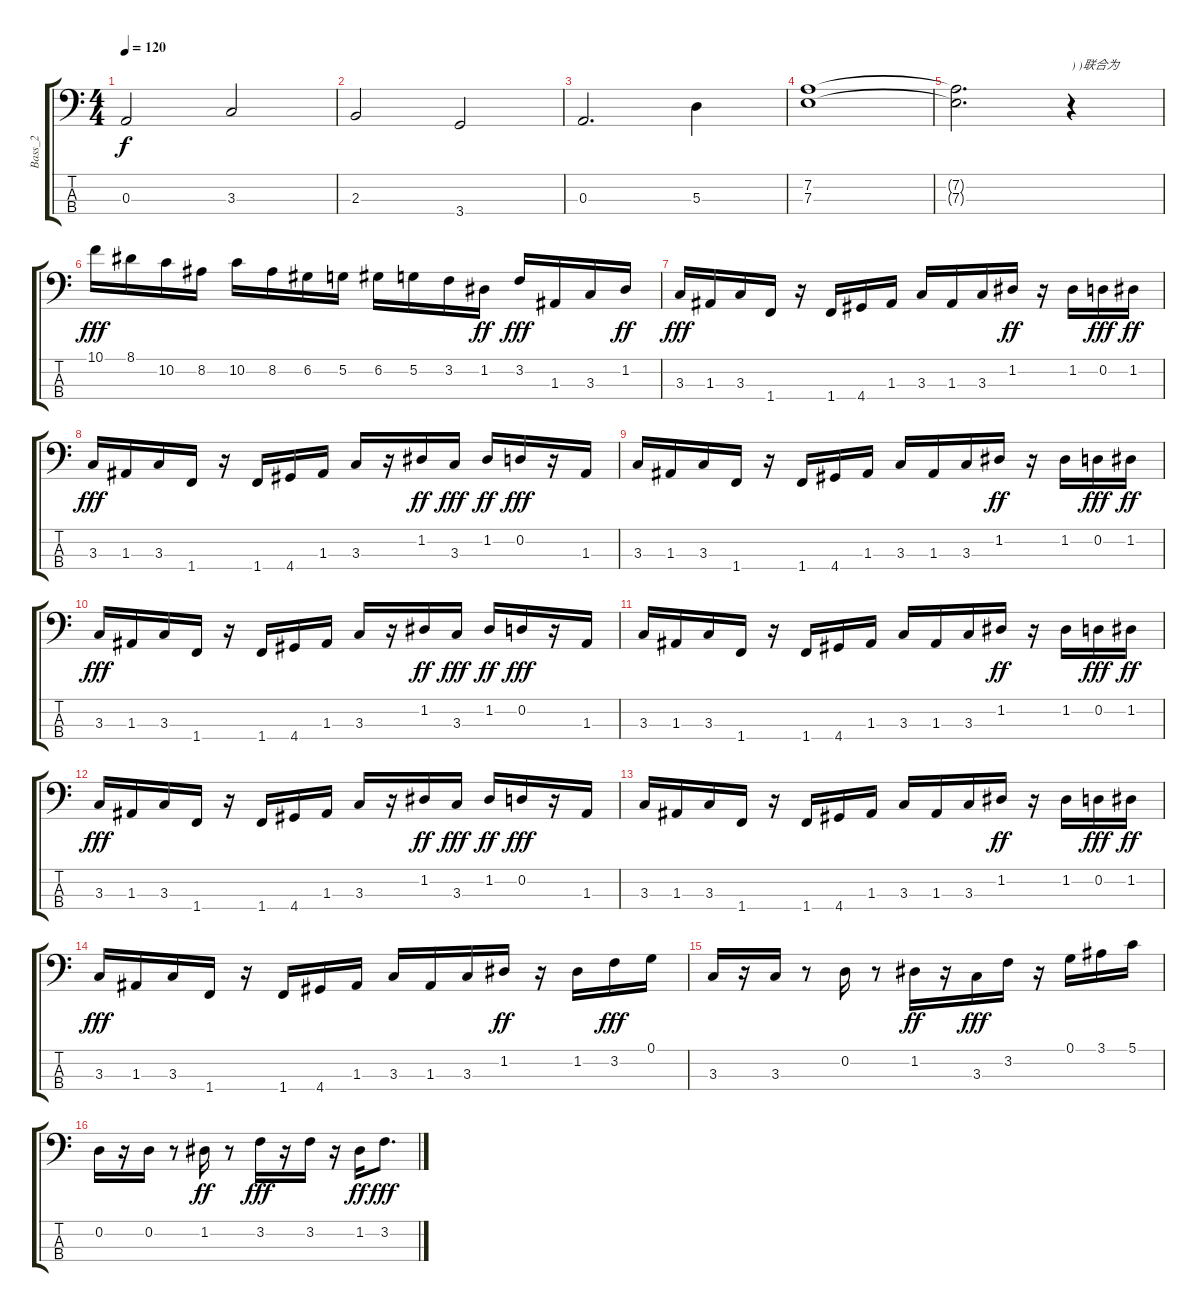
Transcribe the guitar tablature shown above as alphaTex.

\track ("Bass_2" "Bass_2") {instrument electricbassfinger}
\staff {score tabs}
\tuning (G2 D2 A1 E1) {hide}
\ts (4 4)
\tempo 120
\clef f4
\ks c
0.3.2{dy f instrument electricbassfinger} 3.3.2 |
2.3.2 3.4.2 |
0.3.2{d} 5.3.4 |
(7.2 7.3).1 |
(7.2{t} 7.3{t}).2{d} r.4{txt ") )联合为"} |
10.1.16{dy fff} 8.1.16 10.2.16 8.2.16 10.2.16 8.2.16 6.2.16 5.2.16 6.2.16 5.2.16 3.2.16 1.2.16{dy ff} 3.2.16{dy fff} 1.3.16 3.3.16 1.2.16{dy ff} |
3.3.16{dy fff} 1.3.16 3.3.16 1.4.16 r.16 1.4.16 4.4.16 1.3.16 3.3.16 1.3.16 3.3.16 1.2.16{dy ff} r.16 1.2.16 0.2.16{dy fff} 1.2.16{dy ff} |
3.3.16{dy fff} 1.3.16 3.3.16 1.4.16 r.16 1.4.16 4.4.16 1.3.16 3.3.16 r.16 1.2.16{dy ff} 3.3.16{dy fff} 1.2.16{dy ff} 0.2.16{dy fff} r.16 1.3.16 |
3.3.16 1.3.16 3.3.16 1.4.16 r.16 1.4.16 4.4.16 1.3.16 3.3.16 1.3.16 3.3.16 1.2.16{dy ff} r.16 1.2.16 0.2.16{dy fff} 1.2.16{dy ff} |
3.3.16{dy fff} 1.3.16 3.3.16 1.4.16 r.16 1.4.16 4.4.16 1.3.16 3.3.16 r.16 1.2.16{dy ff} 3.3.16{dy fff} 1.2.16{dy ff} 0.2.16{dy fff} r.16 1.3.16 |
3.3.16 1.3.16 3.3.16 1.4.16 r.16 1.4.16 4.4.16 1.3.16 3.3.16 1.3.16 3.3.16 1.2.16{dy ff} r.16 1.2.16 0.2.16{dy fff} 1.2.16{dy ff} |
3.3.16{dy fff} 1.3.16 3.3.16 1.4.16 r.16 1.4.16 4.4.16 1.3.16 3.3.16 r.16 1.2.16{dy ff} 3.3.16{dy fff} 1.2.16{dy ff} 0.2.16{dy fff} r.16 1.3.16 |
3.3.16 1.3.16 3.3.16 1.4.16 r.16 1.4.16 4.4.16 1.3.16 3.3.16 1.3.16 3.3.16 1.2.16{dy ff} r.16 1.2.16 0.2.16{dy fff} 1.2.16{dy ff} |
3.3.16{dy fff} 1.3.16 3.3.16 1.4.16 r.16 1.4.16 4.4.16 1.3.16 3.3.16 1.3.16 3.3.16 1.2.16{dy ff} r.16 1.2.16 3.2.16{dy fff} 0.1.16 |
3.3.16 r.16 3.3.16 r.8 0.2.16 r.8 1.2.16{dy ff} r.16 3.3.16{dy fff} 3.2.16 r.16 0.1.16 3.1.16 5.1.16 |
0.2.16 r.16 0.2.16 r.8 1.2.16{dy ff} r.8 3.2.16{dy fff} r.16 3.2.16 r.16 1.2.16{dy ff} 3.2.8{d dy fff}
